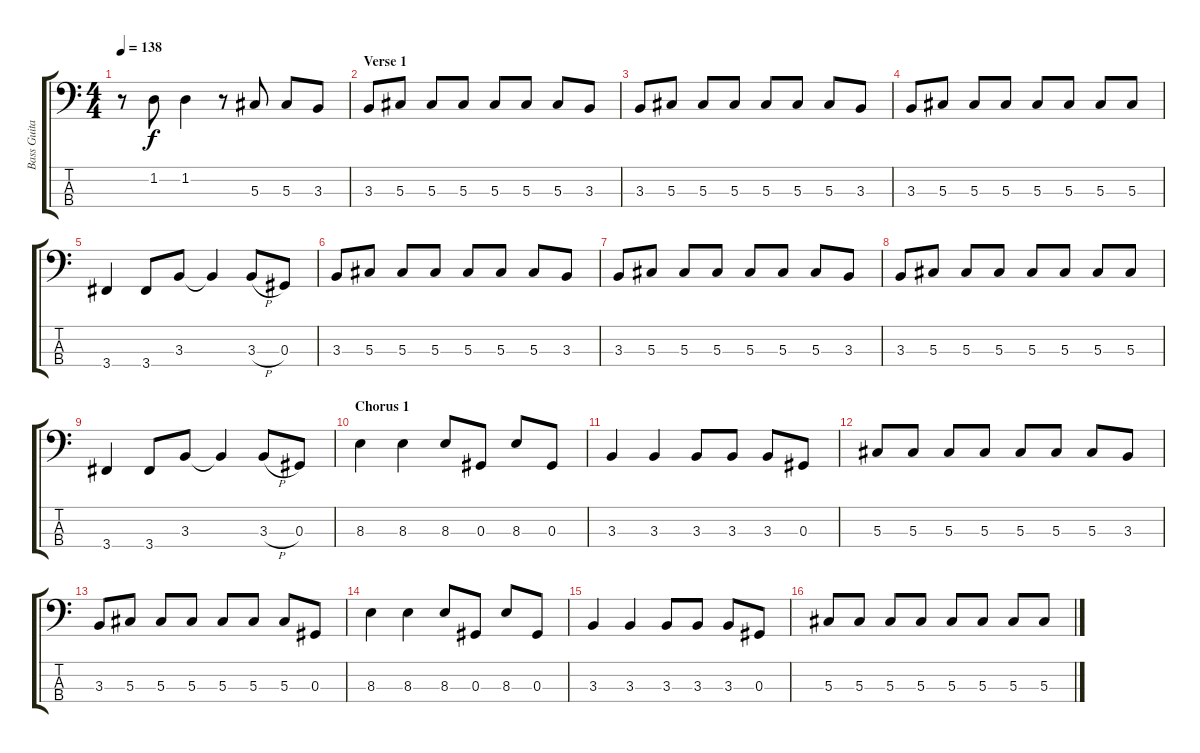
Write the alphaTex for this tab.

\track ("Bass Guitar" "Bass Guita") {instrument electricbasspick}
\staff {score tabs}
\tuning (Gb2 Db2 Ab1 Eb1) {hide}
\ts (4 4)
\tempo 138
\clef f4
\ks c
r.8{dy f} 1.2.8 1.2.4 r.8 5.3.8 5.3.8 3.3.8 |
\section ("" "Verse 1")
3.3.8 5.3.8 5.3.8 5.3.8 5.3.8 5.3.8 5.3.8 3.3.8 |
3.3.8 5.3.8 5.3.8 5.3.8 5.3.8 5.3.8 5.3.8 3.3.8 |
3.3.8 5.3.8 5.3.8 5.3.8 5.3.8 5.3.8 5.3.8 5.3.8 |
3.4.4 3.4.8 3.3.8 3.3{t}.4 3.3{h}.8 0.3.8 |
3.3.8 5.3.8 5.3.8 5.3.8 5.3.8 5.3.8 5.3.8 3.3.8 |
3.3.8 5.3.8 5.3.8 5.3.8 5.3.8 5.3.8 5.3.8 3.3.8 |
3.3.8 5.3.8 5.3.8 5.3.8 5.3.8 5.3.8 5.3.8 5.3.8 |
3.4.4 3.4.8 3.3.8 3.3{t}.4 3.3{h}.8 0.3.8 |
\section ("" "Chorus 1")
8.3.4 8.3.4 8.3.8 0.3.8 8.3.8 0.3.8 |
3.3.4 3.3.4 3.3.8 3.3.8 3.3.8 0.3.8 |
5.3.8 5.3.8 5.3.8 5.3.8 5.3.8 5.3.8 5.3.8 3.3.8 |
3.3.8 5.3.8 5.3.8 5.3.8 5.3.8 5.3.8 5.3.8 0.3.8 |
8.3.4 8.3.4 8.3.8 0.3.8 8.3.8 0.3.8 |
3.3.4 3.3.4 3.3.8 3.3.8 3.3.8 0.3.8 |
5.3.8 5.3.8 5.3.8 5.3.8 5.3.8 5.3.8 5.3.8 5.3.8
